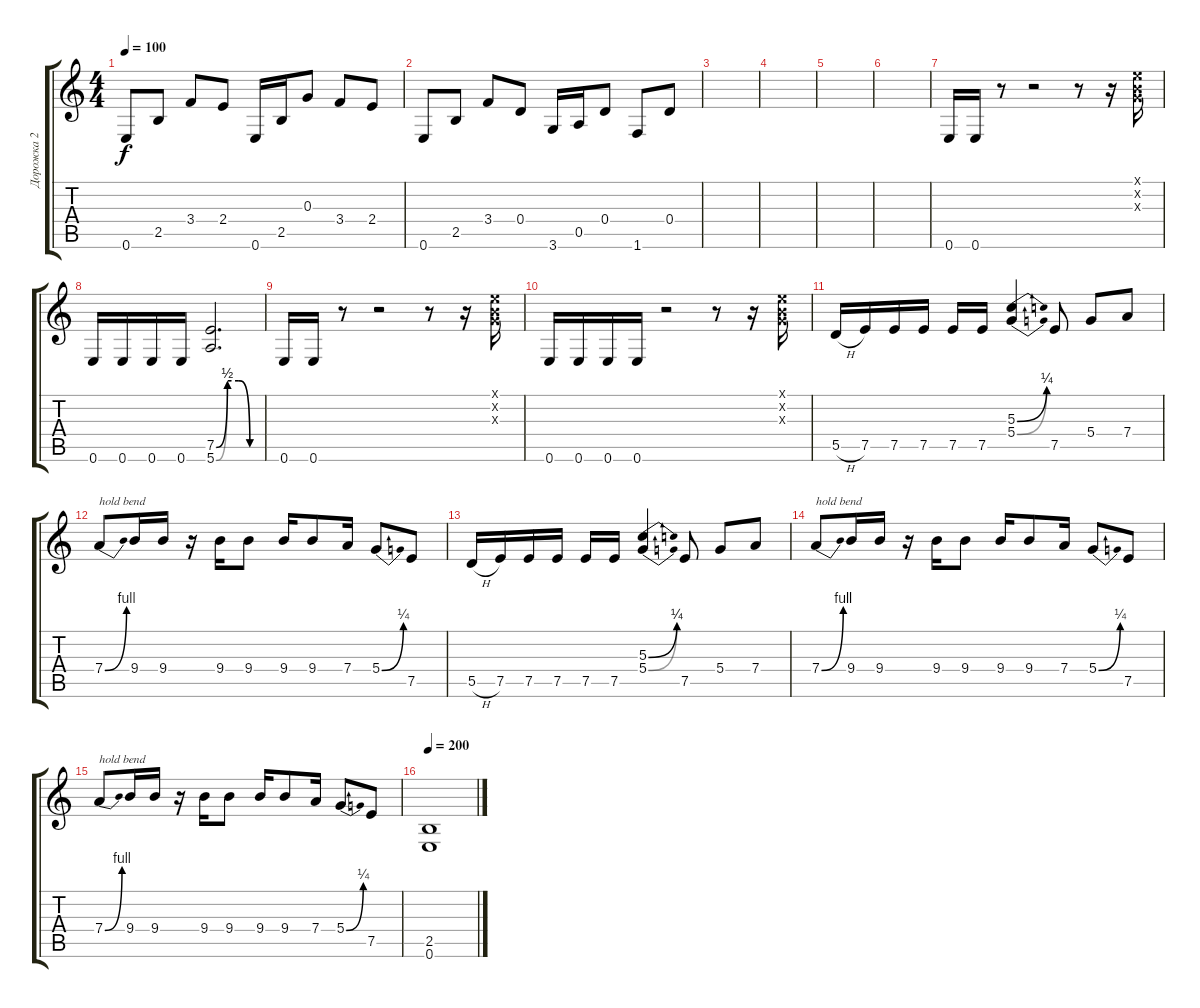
\track ("Дорожка 2" "Дорожка 2") {instrument distortionguitar}
\staff {score tabs}
\tuning (E4 B3 G3 D3 A2 E2) {hide}
\ts (4 4)
\tempo 100
\clef g2
\ks c
0.6.8{dy f} 2.5.8 3.4.8 2.4.8 0.6.16 2.5.16 0.3.8 3.4.8 2.4.8 |
0.6.8 2.5.8 3.4.8 0.4.8 3.6.16 0.5.16 0.4.8 1.6.8 0.4.8{volume 13} |
|
|
|
|
0.6.16 0.6.16 r.8 r.2 r.8 r.16 (0.1{x} 0.2{x} 0.3{x}).16 |
0.6.16 0.6.16 0.6.16 0.6.16 (7.5{be (custom 0 0 15 2 30 2 45 0 60 0)} 5.6{be (custom 0 0 15 2 30 2 45 0 60 0)}).2{d} |
0.6.16 0.6.16 r.8 r.2 r.8 r.16 (0.1{x} 0.2{x} 0.3{x}).16 |
0.6.16 0.6.16 0.6.16 0.6.16 r.2 r.8 r.16 (0.1{x} 0.2{x} 0.3{x}).16 |
5.5{h}.16 7.5.16 7.5.16 7.5.16 7.5.16 7.5.16 (5.3{be (bend 0 0 60 1)} 5.4{be (bend 0 0 60 1)}).4 7.5.8 5.4.8 7.4.8 |
7.4{be (bend 0 0 60 4)}.8{txt "hold bend"} 9.4.16 9.4.16 r.16 9.4.16 9.4.8 9.4.16 9.4.8 7.4.16 5.4{be (bend 0 0 60 1)}.8 7.5.8 |
5.5{h}.16 7.5.16 7.5.16 7.5.16 7.5.16 7.5.16 (5.3{be (bend 0 0 60 1)} 5.4{be (bend 0 0 60 1)}).4 7.5.8 5.4.8 7.4.8 |
7.4{be (bend 0 0 60 4)}.8{txt "hold bend"} 9.4.16 9.4.16 r.16 9.4.16 9.4.8 9.4.16 9.4.8 7.4.16 5.4{be (bend 0 0 60 1)}.8 7.5.8 |
7.4{be (bend 0 0 60 4)}.8{txt "hold bend"} 9.4.16 9.4.16 r.16 9.4.16 9.4.8 9.4.16 9.4.8 7.4.16 5.4{be (bend 0 0 60 1)}.8 7.5.8 |
\tempo 200
(2.5 0.6).1
